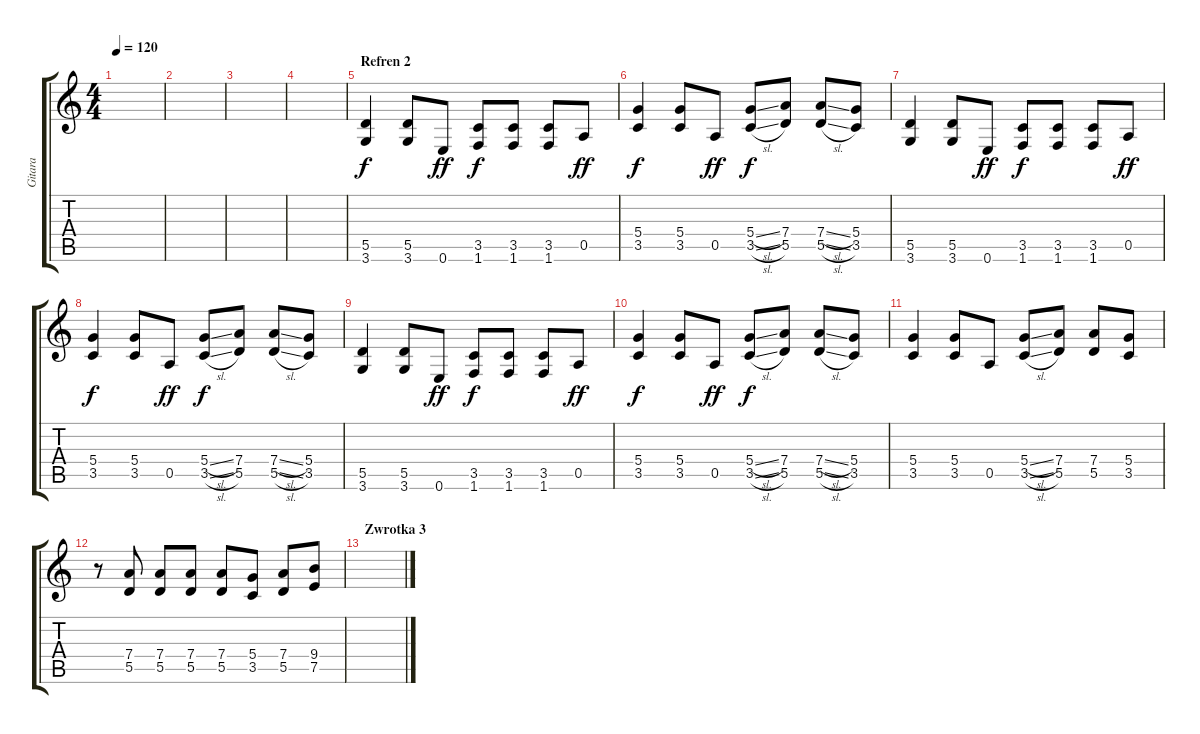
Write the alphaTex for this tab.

\track ("Gitara" "Gitara") {instrument distortionguitar}
\staff {score tabs}
\tuning (E4 B3 G3 D3 A2 E2) {hide}
\ts (4 4)
\tempo 120
\clef g2
\ks c
|
|
|
|
\section ("" "Refren 2")
(5.5 3.6).4 (5.5 3.6).8 0.6.8{dy ff} (3.5 1.6).8{dy f} (3.5 1.6).8 (3.5 1.6).8 0.5.8{dy ff} |
(5.4 3.5).4{dy f} (5.4 3.5).8 0.5.8{dy ff} (5.4{sl} 3.5{sl}).8{dy f} (7.4 5.5).8 (7.4{sl} 5.5{sl}).8 (5.4 3.5).8 |
(5.5 3.6).4 (5.5 3.6).8 0.6.8{dy ff} (3.5 1.6).8{dy f} (3.5 1.6).8 (3.5 1.6).8 0.5.8{dy ff} |
(5.4 3.5).4{dy f} (5.4 3.5).8 0.5.8{dy ff} (5.4{sl} 3.5{sl}).8{dy f} (7.4 5.5).8 (7.4{sl} 5.5{sl}).8 (5.4 3.5).8 |
(5.5 3.6).4 (5.5 3.6).8 0.6.8{dy ff} (3.5 1.6).8{dy f} (3.5 1.6).8 (3.5 1.6).8 0.5.8{dy ff} |
(5.4 3.5).4{dy f} (5.4 3.5).8 0.5.8{dy ff} (5.4{sl} 3.5{sl}).8{dy f} (7.4 5.5).8 (7.4{sl} 5.5{sl}).8 (5.4 3.5).8 |
(5.4 3.5).4 (5.4 3.5).8 0.5.8 (5.4{sl} 3.5{sl}).8 (7.4 5.5).8 (7.4 5.5).8 (5.4 3.5).8 |
r.8 (7.4 5.5).8 (7.4 5.5).8 (7.4 5.5).8 (7.4 5.5).8 (5.4 3.5).8 (7.4 5.5).8 (9.4 7.5).8 |
\section ("" "Zwrotka 3")
